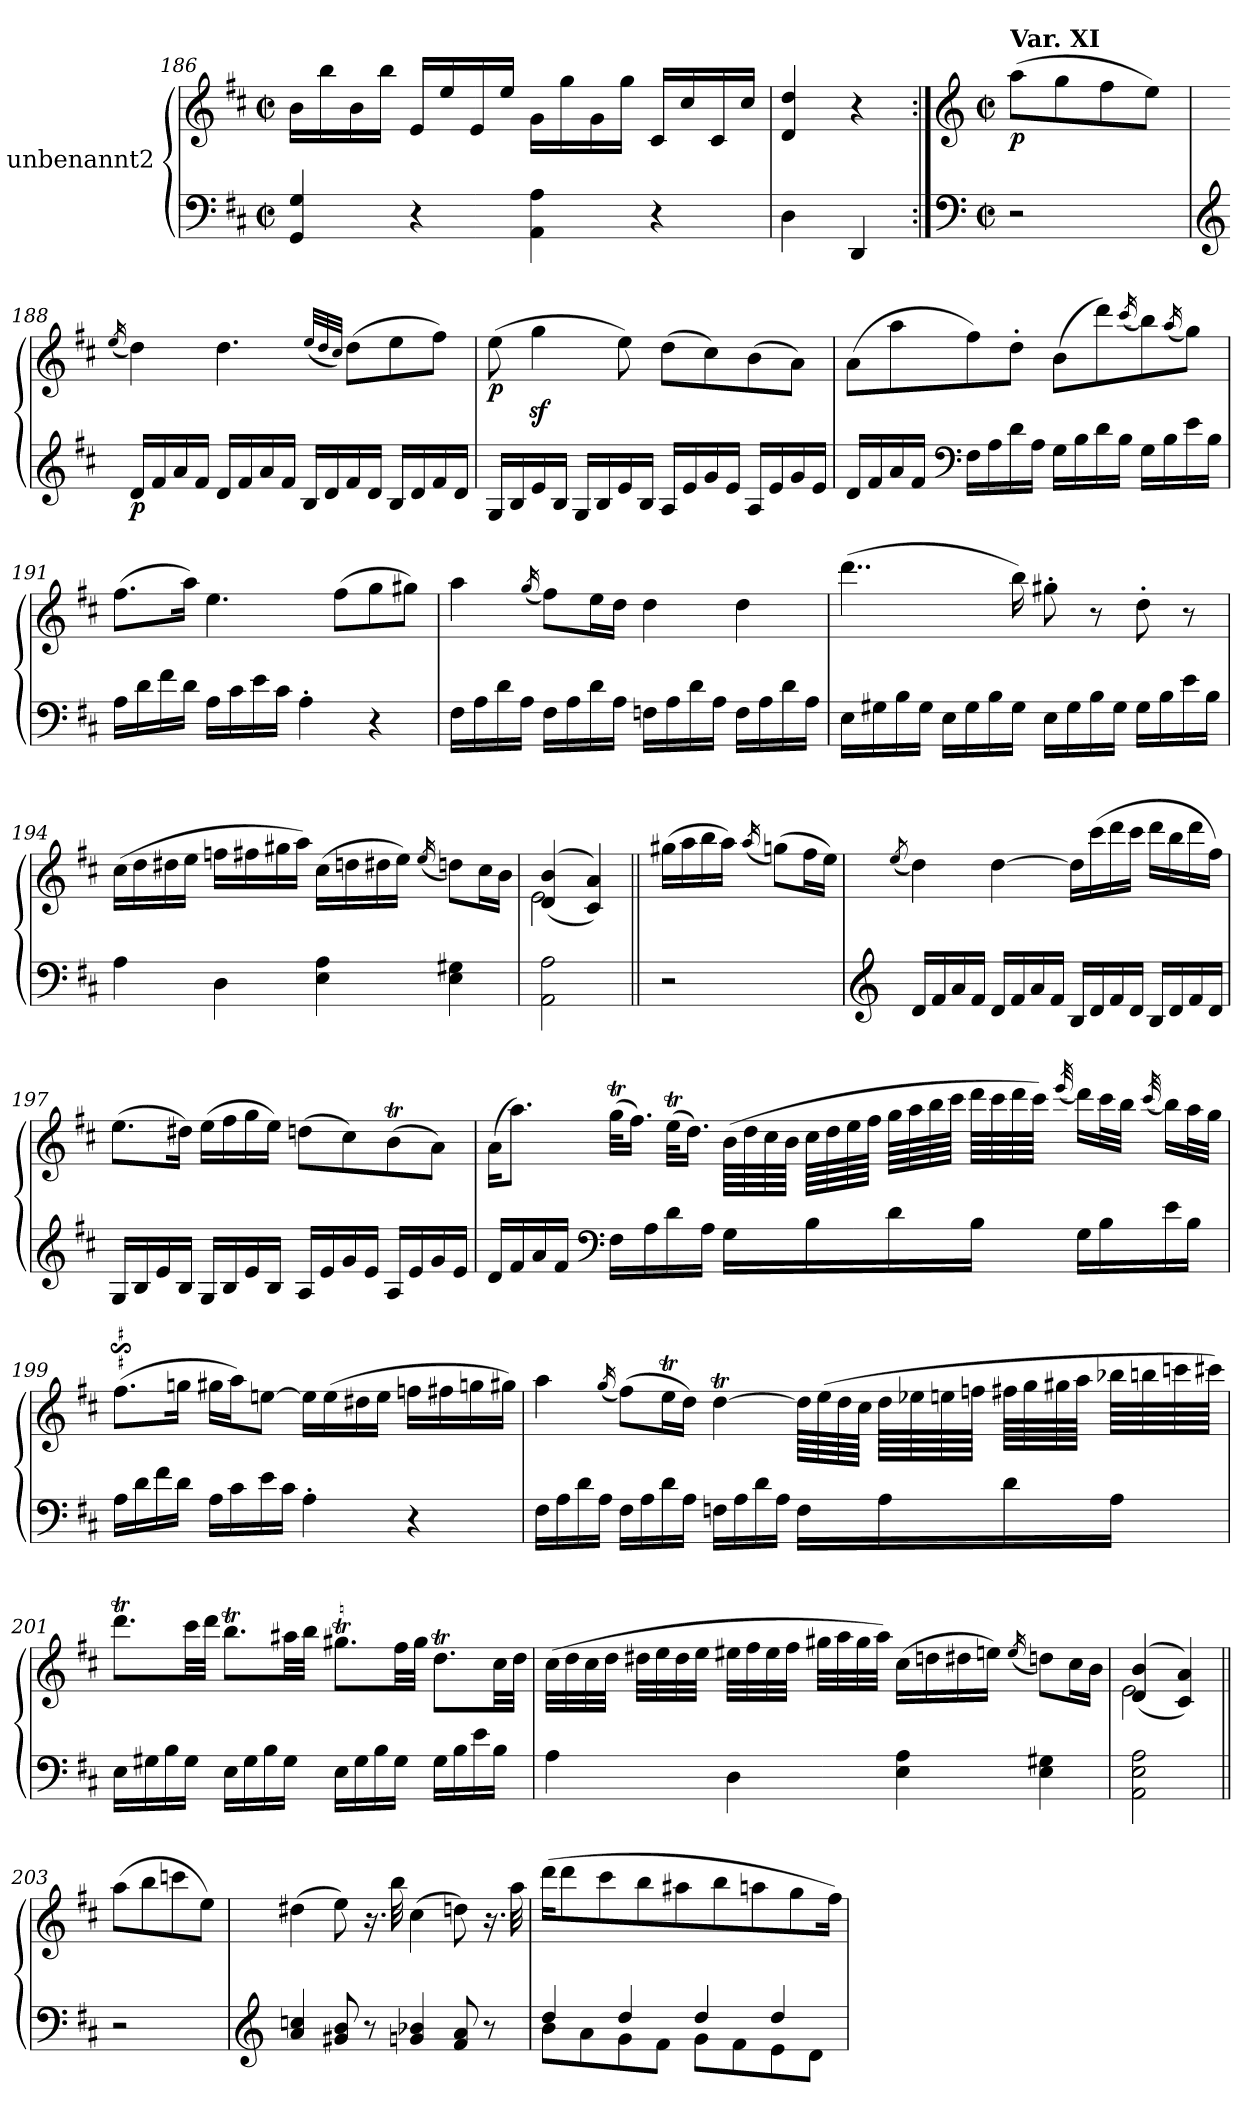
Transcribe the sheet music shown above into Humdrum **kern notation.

**kern	**kern	**dynam
*part1	*part1	*part1
*staff2	*staff1	*staff1/2
*I"unbenannt2	*	*
*clefF4	*clefG2	*
*k[f#c#]	*k[f#c#]	*
*M2/2	*M2/2	*
*met(c|)	*met(c|)	*
=186	=186	=186
4GG/ 4G/	16b\LL	.
.	16bb\	.
.	16b\	.
.	16bb\JJ	.
4r	16e/LL	.
.	16ee/	.
.	16e/	.
.	16ee/JJ	.
4AA\ 4A\	16g\LL	.
.	16gg\	.
.	16g\	.
.	16gg\JJ	.
4r	16c#/LL	.
.	16cc#/	.
.	16c#/	.
.	16cc#/JJ	.
=187	=187	=187
4D\	4d/ 4dd/	.
4DD/	4r	.
!!LO:LB:g=z
=187X22:|!	=187X22:|!	=187X22:|!
*clefF4	*clefG2	*
*M2/2	*M2/2	*
*met(c|)	*met(c|)	*
!	!LO:TX:a:B:t=Var. XI	!
!	!	!LO:DY:b
2r	(>8aa\L	p
.	8gg\	.
.	8ff#\	.
.	8ee\J)	.
=188	=188	=188
*clefG2	*	*
.	(<16qee/	.
!	!	!LO:DY:b=2
16d/LL	4dd\)	p
16f#/	.	.
16a/	.	.
16f#/JJ	.	.
16d/LL	4.dd\	.
16f#/	.	.
16a/	.	.
16f#/JJ	.	.
16B/LL	.	.
16d/	.	.
.	(<32qee/LLL	.
.	32qdd/	.
.	32qcc#/JJJ)	.
16f#/	(>8dd\L	.
16d/JJ	.	.
16B/LL	8ee\	.
16d/	.	.
16f#/	8ff#\J)	.
16d/JJ	.	.
=189	=189	=189
!	!	!LO:DY:b
16G/LL	(>8ee\	p
16B/	.	.
16e/	4ggz<\	.
16B/JJ	.	.
16G/LL	.	.
16B/	.	.
16e/	8ee\)	.
16B/JJ	.	.
16A/LL	(>8dd\L	.
16e/	.	.
16g/	8cc#\)	.
16e/JJ	.	.
16A/LL	(>8b\	.
16e/	.	.
16g/	8a\J)	.
16e/JJ	.	.
!!LO:LB:g=z
=190	=190	=190
16d/LL	(>8a\L	.
16f#/	.	.
16a/	8aa\	.
16f#/JJ	.	.
*clefF4	*	*
16F#\LL	8ff#\)	.
16A\	.	.
16d\	8dd'\J	.
16A\JJ	.	.
16G\LL	(>8b\L	.
16B\	.	.
16d\	8ddd\)	.
16B\JJ	.	.
.	(<16qccc#/	.
16G\LL	8bb\)	.
16B\	.	.
.	(<16qaa/	.
16e\	8gg\J)	.
16B\JJ	.	.
=191	=191	=191
16A\LL	(>8.ff#\L	.
16d\	.	.
16f#\	.	.
16d\JJ	16aa\Jk)	.
16A\LL	4.ee\	.
16c#\	.	.
16e\	.	.
16c#\JJ	.	.
4A'\	.	.
.	(>8ff#\L	.
4r	8gg\	.
.	8gg#X\J)	.
!!LO:LB:g=z
=192	=192	=192
16F#\LL	4aa\	.
16A\	.	.
16d\	.	.
16A\JJ	.	.
.	(<16qgg/	.
16F#\LL	8ff#\L)	.
16A\	.	.
16d\	16ee\L	.
16A\JJ	16dd\JJ	.
16Fn\LL	4dd\	.
16A\	.	.
16d\	.	.
16A\JJ	.	.
16F\LL	4dd\	.
16A\	.	.
16d\	.	.
16A\JJ	.	.
=193	=193	=193
16E\LL	(>4..ddd\	.
16G#X\	.	.
16B\	.	.
16G#\JJ	.	.
16E\LL	.	.
16G#\	.	.
16B\	.	.
16G#\JJ	16bb\)	.
16E\LL	8gg#X'\	.
16G#\	.	.
16B\	8r	.
16G#\JJ	.	.
16G#\LL	8dd'\	.
16B\	.	.
16e\	8r	.
16B\JJ	.	.
!!LO:LB:g=z
=194	=194	=194
4A\	(>16cc#\LL	.
.	16dd\	.
.	16dd#X\	.
.	16ee\JJ	.
4D\	16ffn\LL	.
.	16ff#X\	.
.	16gg#X\	.
.	16aa\JJ)	.
4E\ 4A\	(>16cc#\LL	.
.	16ddn\	.
.	16dd#X\	.
.	16ee\JJ)	.
.	(<16qee/	.
4E\ 4G#X\	8ddn\L)	.
.	16cc#\L	.
.	16b\JJ	.
=195	=195	=195
*	*^	*
2AA\ 2A\	(<(>4d/ 4b/	2e\	.
.	4c#/ 4a/))	.	.
*	*v	*v	*
=195X23||	=195X23||	=195X23||
2r	(>16gg#X\LL	.
.	16aa\	.
.	16bb\	.
.	16aa\JJ)	.
.	(<16qaa/	.
.	(>8ggn\L)	.
.	16ff#\L	.
.	16ee\JJ)	.
!!LO:LB:g=z
=196	=196	=196
*clefG2	*	*
.	(<8qee/	.
16d/LL	4dd\)	.
16f#/	.	.
16a/	.	.
16f#/JJ	.	.
16d/LL	[4dd\	.
16f#/	.	.
16a/	.	.
16f#/JJ	.	.
16B/LL	16dd\LL]	.
16d/	(>16ccc#\	.
16f#/	16ddd\	.
16d/JJ	16ccc#\JJ	.
16B/LL	16ddd\LL	.
16d/	16bb\	.
16f#/	16ddd\	.
16d/JJ	16ff#\JJ)	.
=197	=197	=197
16G/LL	(>8.ee\L	.
16B/	.	.
16e/	.	.
16B/JJ	16dd#X\Jk)	.
16G/LL	(>16ee\LL	.
16B/	16ff#\	.
16e/	16gg\	.
16B/JJ	16ee\JJ)	.
16A/LL	(>8ddn\L	.
16e/	.	.
16g/	8cc#\)	.
16e/JJ	.	.
16A/LL	(>8bT\	.
16e/	.	.
16g/	8a\J)	.
16e/JJ	.	.
!!LO:PB:g=z
=198	=198	=198
16d/LL	(>16a\KL	.
16f#/	8.aa\J)	.
16a/	.	.
16f#/JJ	.	.
*clefF4	*	*
16F#\LL	(>32ggT\KLL	.
.	16.ff#\JJ)	.
16A\	.	.
16d\	(>32eeT\KLL	.
.	16.dd\JJ)	.
16A\JJ	.	.
16G\LL	(>64b\LLLL	.
.	64dd\	.
.	64cc#\	.
.	64b\JJJJ	.
16B\	64cc#\LLLL	.
.	64dd\	.
.	64ee\	.
.	64ff#\JJJJ	.
16d\	64gg\LLLL	.
.	64aa\	.
.	64bb\	.
.	64ccc#\JJJJ	.
16B\JJ	64ddd\LLLL	.
.	64ccc#\	.
.	64ddd\	.
.	64ccc#\JJJJ)	.
.	(<32qeee/	.
16G\LL	16ddd\LL)	.
16B\	32ccc#\L	.
.	32bb\JJJ	.
.	(<32qccc#/	.
16e\	16bb\LL)	.
16B\JJ	32aa\L	.
.	32gg\JJJ	.
=199	=199	=199
16A\LL	(>8.ff#s$sS\L	.
16d\	.	.
16f#\	.	.
16d\JJ	16gg\Jk	.
16A\LL	16gg#X\LL	.
16c#\	16aa\J)	.
16e\	[8ee\J	.
16c#\JJ	.	.
4A'\	16ee\LL]	.
.	(>16ee\	.
.	16dd#X\	.
.	16ee\JJ	.
4r	16ffn\LL	.
.	16ff#X\	.
.	16ggn\	.
.	16gg#X\JJ)	.
!!LO:LB:g=z
=200	=200	=200
16F#\LL	4aa\	.
16A\	.	.
16d\	.	.
16A\JJ	.	.
.	(<16qgg/	.
16F#\LL	(>8ff#\L)	.
16A\	.	.
16d\	16eeT\L	.
16A\JJ	16dd\JJ)	.
16Fn\LL	[4ddT\	.
16A\	.	.
16d\	.	.
16A\JJ	.	.
16F\LL	64dd\LLLL]	.
.	(>64ee\	.
.	64dd\	.
.	64cc#\JJJJ	.
16A\	64dd\LLLL	.
.	64ee-X\	.
.	64een\	.
.	64ffn\JJJJ	.
16d\	64ff#X\LLLL	.
.	64gg\	.
.	64gg#X\	.
.	64aa\JJJJ	.
16A\JJ	64bb-X\LLLL	.
.	64bbn\	.
.	64cccn\	.
.	64ccc#X\JJJJ)	.
=201	=201	=201
16E\LL	8.dddT\L	.
16G#X\	.	.
16B\	.	.
16G#\JJ	32ccc#\LL	.
.	32ddd\JJJ	.
16E\LL	8.bbT\L	.
16G#\	.	.
16B\	.	.
16G#\JJ	32aa#X\LL	.
.	32bb\JJJ	.
16E\LL	8.gg#Xt\L	.
16G#\	.	.
16B\	.	.
16G#\JJ	32ff#\LL	.
.	32gg#\JJJ	.
16G#\LL	8.ddT\L	.
16B\	.	.
16e\	.	.
16B\JJ	32cc#\LL	.
.	32dd\JJJ	.
!!LO:LB:g=z
=202	=202	=202
4A\	(>32cc#\LLL	.
.	32dd\	.
.	32cc#\	.
.	32dd\JJJ	.
.	32dd#X\LLL	.
.	32ee\	.
.	32dd#\	.
.	32ee\JJJ	.
4D\	32ee#X\LLL	.
.	32ff#\	.
.	32ee#\	.
.	32ff#\JJJ	.
.	32gg#X\LLL	.
.	32aa\	.
.	32gg#\	.
.	32aa\JJJ)	.
4E\ 4A\	(>16cc#\LL	.
.	16ddn\	.
.	16dd#X\	.
.	16een\JJ)	.
.	(<16qee/	.
4E\ 4G#X\	8ddn\L)	.
.	16cc#\L	.
.	16b\JJ	.
=203	=203	=203
*	*^	*
2AA\ 2E\ 2A\	(<(>4d/ 4b/	2e\	.
.	4c#/ 4a/))	.	.
*	*v	*v	*
!!LO:LB:g=z
=203X24||	=203X24||	=203X24||
2r	(>8aa\L	.
.	8bb\	.
.	8cccn\	.
.	8ee\J)	.
=204	=204	=204
*clefG2	*	*
4a/ 4ccn/	(>4dd#X\	.
8g#X/ 8b/	8ee\)	.
8r	16.r	.
.	32bb\	.
4gn/ 4b-X/	(>4cc#\	.
8f#/ 8a/	8ddn\)	.
8r	16.r	.
.	32aa\	.
=205	=205	=205
*^	*	*
4dd/	8b\L	(>16ddd\KL	.
.	.	8ddd\	.
.	8a\	.	.
.	.	8ccc#\	.
4dd/	8g\	.	.
.	.	8bb\	.
.	8f#\J	.	.
.	.	8aa#X\	.
4dd/	8g\L	.	.
.	.	8bb\	.
.	8f#\	.	.
.	.	8aan\	.
4dd/	8e\	.	.
.	.	8gg\	.
.	8d\J	.	.
.	.	16ff#\Jk)	.
*v	*v	*	*
=	=	=
*-	*-	*-
